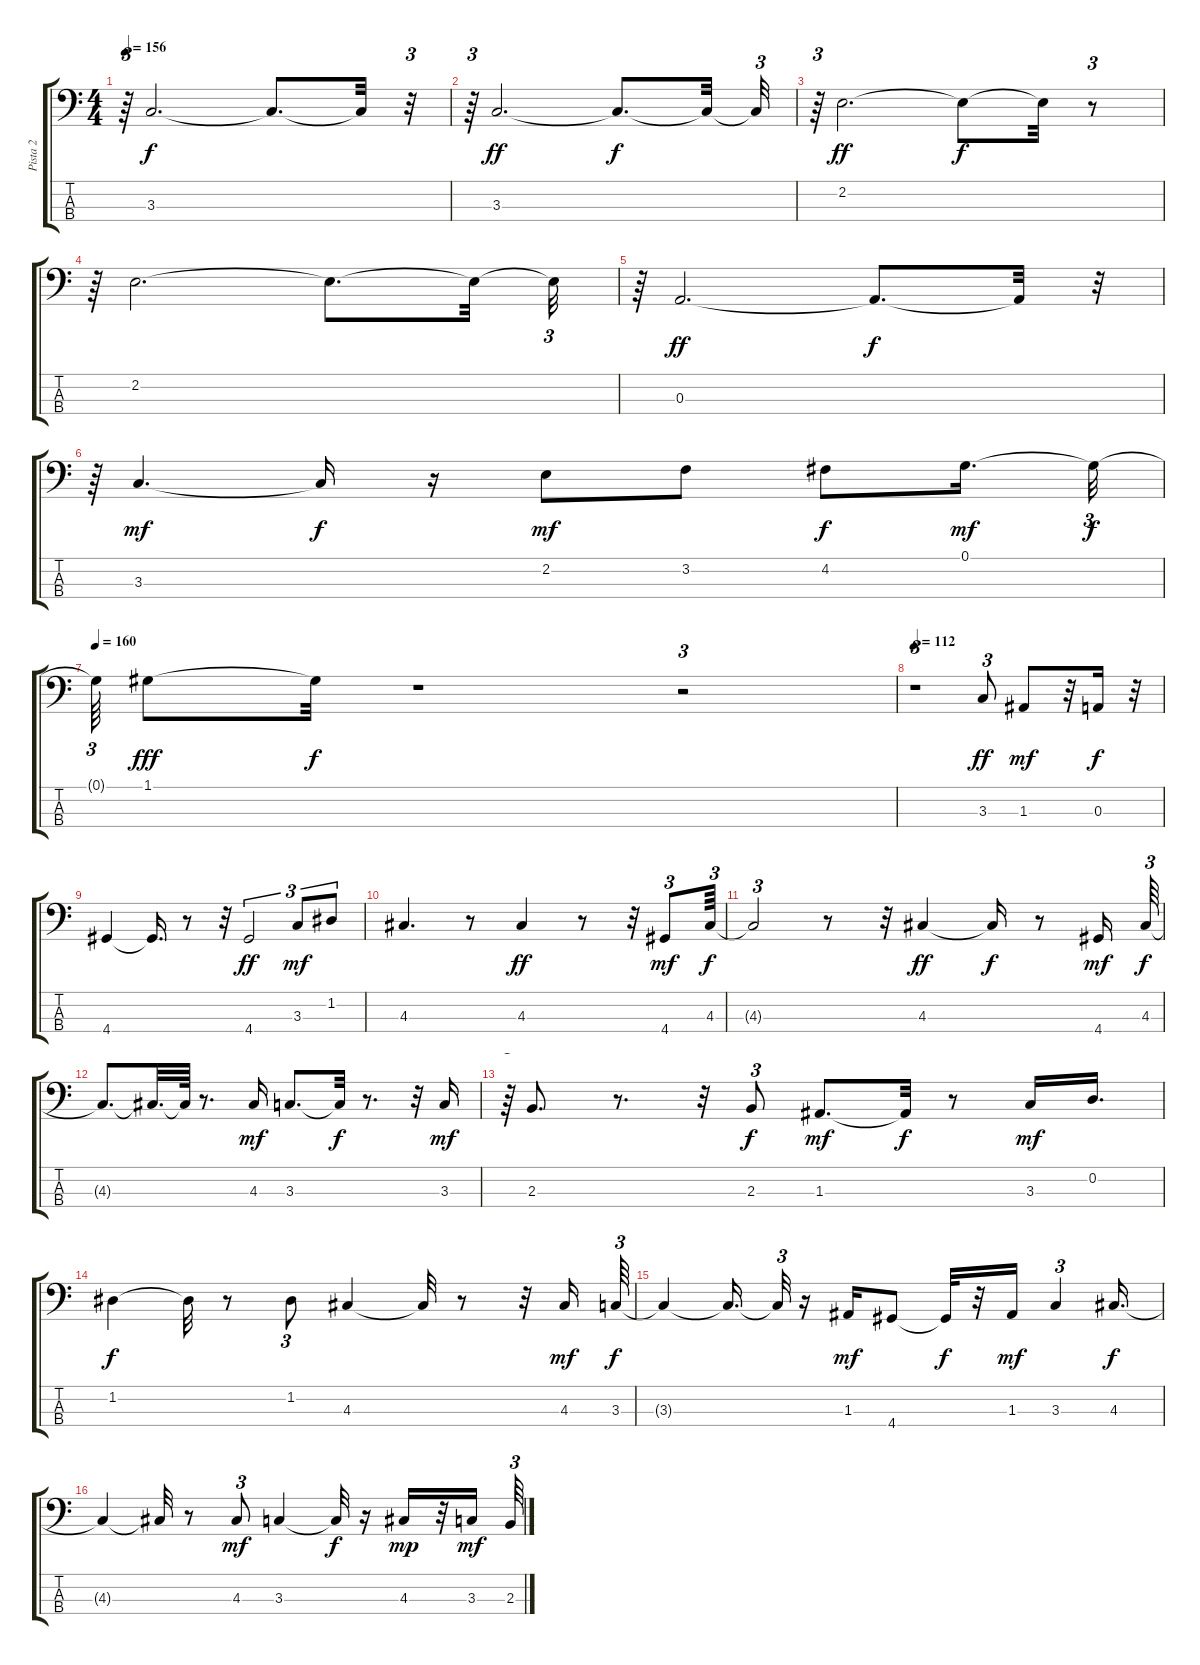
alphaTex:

\track ("Pista 2" "Pista 2") {instrument acousticbass}
\staff {score tabs}
\tuning (G2 D2 A1 E1) {hide}
\ts (4 4)
\tempo 156
\clef f4
\ks c
r.64{tu (3 2) dy f} 3.3.2{d} 3.3{t}.8{d} 3.3{t}.32 r.32{tu (3 2)} |
r.64{tu (3 2)} 3.3.2{d dy ff} 3.3{t}.8{d dy f} 3.3{t}.32 3.3{t}.32{tu (3 2)} |
r.64{tu (3 2)} 2.2.2{d dy ff} 2.2{t}.8{dy f} 2.2{t}.32 r.8{tu (3 2)} |
r.64{tu (3 2)} 2.2.2{d} 2.2{t}.8{d} 2.2{t}.32 2.2{t}.32{tu (3 2)} |
r.64{tu (3 2)} 0.3.2{d dy ff} 0.3{t}.8{d dy f} 0.3{t}.32 r.32{tu (3 2)} |
r.64{tu (3 2)} 3.3.4{d dy mf} 3.3{t}.16{dy f} r.16 2.2.8{dy mf} 3.2.8 4.2.8{dy f} 0.1.16{d dy mf} 0.1{t}.32{tu (3 2) dy f} |
\tempo 160
0.1{t}.64{tu (3 2)} 1.1.8{dy fff} 1.1{t}.32{dy f} r.1 r.2{tu (3 2)} |
\tempo 112
r.1{tu (3 2)} 3.3.8{tu (3 2) dy ff} 1.3.8{dy mf} r.32 0.3.16{dy f} r.32 |
4.4.4 4.4{t}.16{d} r.8 r.32 4.4.2{tu (3 2) dy ff} 3.3.8{tu (3 2) dy mf} 1.2.8{tu (3 2)} |
4.3.4{d} r.8 4.3.4{dy ff} r.8 r.32 4.4.8{tu (3 2) dy mf} 4.3.64{tu (3 2) dy f} |
4.3{t}.2{tu (3 2)} r.8 r.32 4.3.4{dy ff} 4.3{t}.16{dy f} r.8 4.4.16{dy mf} 4.3.64{tu (3 2) dy f} |
4.3{t}.8{d} 4.3{t}.32{d} 4.3{t}.64 r.8{d} 4.3.16{dy mf} 3.3.8{d} 3.3{t}.32{dy f} r.8{d} r.32 3.3.16{dy mf} |
r.64{tu (3 2)} 2.3.8{d} r.8{d} r.32 2.3.8{tu (3 2) dy f} 1.3.8{d dy mf} 1.3{t}.32{dy f} r.8 3.3.16{dy mf} 0.2.16{d} |
1.2.4{dy f} 1.2{t}.32 r.8 1.2.8{tu (3 2)} 4.3.4 4.3{t}.32 r.8 r.32 4.3.16{dy mf} 3.3.64{tu (3 2) dy f} |
3.3{t}.4 3.3{t}.16{d} 3.3{t}.32{tu (3 2)} r.16 1.3.16{dy mf} 4.4.8 4.4{t}.32{dy f} r.32 1.3.16{dy mf} 3.3.4{tu (3 2)} 4.3.16{d dy f} |
4.3{t}.4 4.3{t}.32 r.8 4.3.8{tu (3 2) dy mf} 3.3.4 3.3{t}.32{dy f} r.16 4.3.16{dy mp} r.32 3.3.16{dy mf} 2.3.64{tu (3 2)}
